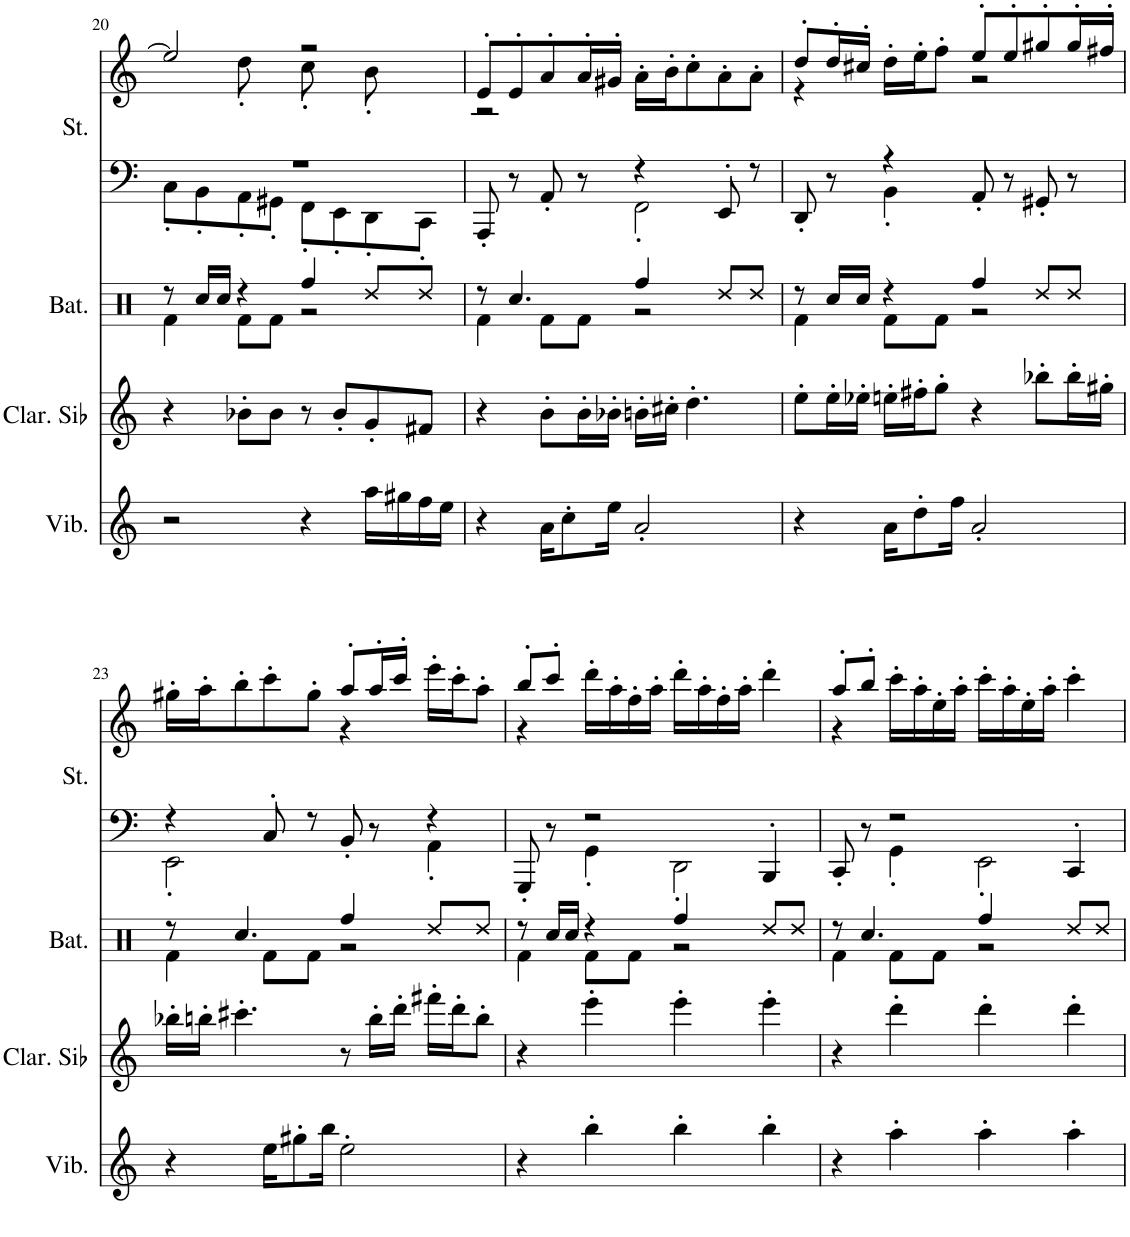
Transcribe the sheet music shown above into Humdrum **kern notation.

**kern	**kern	**kern	**kern	**kern
*part4	*part3	*part2	*part1	*part1
*staff5	*staff4	*staff3	*staff2	*staff1
*I"Vibraphone	*I"Clarinette en Sib	*I"Batterie	*I"Cordes	*
*I'Vib.	*I'Clar. Sib	*I'Bat.	*	*
!!LO:PB:g=z
*clefG2	*clefG2	*clefX	*clefF4	*clefG2
*	*Trd1c2	*	*	*
*k[]	*k[]	*k[]	*k[]	*k[]
*M2/2	*M2/2	*M2/2	*M2/2	*M2/2
=20	=20	=20	=20	=20
*	*	*^	*^	*^
2r	4r	8r	4Rf\	1r	8C'\L	2ee/]	4ryy
.	.	16Rcc/LL	.	.	8BB'\	.	.
.	.	16Rcc/JJ	.	.	.	.	.
.	8b-X'\L	4r	8Rf\L	.	8AA'\	.	8dd'\
.	8b-\J	.	8Rf\J	.	8GG#X'\J	.	8ryy
4r	8r	4Rff/	2r	.	8FF'\L	2r	8cc'\
.	8b-'/L	.	.	.	8EE'\	.	8ryy
16aa\LL	8g'/	8Rdd/L	.	.	8DD'\	.	8b'\
16gg#X\	.	.	.	.	.	.	.
16ff\	8f#X/J	8Rdd/J	.	.	8CC'\J	.	8ryy
16ee\JJ	.	.	.	.	.	.	.
=21	=21	=21	=21	=21	=21	=21	=21
4r	4r	8r	4Rf\	8AAA'/	2ryy	8e'/L	2r
.	.	4.Rcc/	.	8r	.	8e'/	.
16a\KL	8b'\L	.	8Rf\L	8AA'/	.	8a'/	.
8cc'\	.	.	.	.	.	.	.
.	16b'\L	.	8Rf\J	8r	.	16a'/L	.
16ee\Jk	16b-X'\JJ	.	.	.	.	16g#X'/JJ	.
2a'/	16bn'\LL	4Rff/	2r	4r	2FF'\	16a'\LL	2ryy
.	16cc#X'\JJ	.	.	.	.	16b'\J	.
.	4.dd'\	.	.	.	.	8cc'\	.
.	.	8Rdd/L	.	8EE'/	.	8a'\	.
.	.	8Rdd/J	.	8r	.	8a'\J	.
=22	=22	=22	=22	=22	=22	=22	=22
4r	8ee'\L	8r	4Rf\	8DD'/	4ryy	8dd'/L	4r
.	16ee'\L	16Rcc/LL	.	8r	.	16dd'/L	.
.	16ee-X'\JJ	16Rcc/JJ	.	.	.	16cc#X'/JJ	.
16a\KL	16een'\LL	4r	8Rf\L	4r	4BB'\	16dd'\LL	4ryy
8dd'\	16ff#X'\J	.	.	.	.	16ee'\J	.
.	8gg'\J	.	8Rf\J	.	.	8ff'\J	.
16ff\Jk	.	.	.	.	.	.	.
2a'/	4r	4Rff/	2r	8AA'/	2ryy	8ee'/L	2r
.	.	.	.	8r	.	8ee'/	.
.	8bb-X'\L	8Rdd/L	.	8GG#X'/	.	8gg#X'/	.
.	16bb-'\L	8Rdd/J	.	8r	.	16gg#'/L	.
.	16gg#X'\JJ	.	.	.	.	16ff#X'/JJ	.
!!LO:LB:g=z	!!
=23	=23	=23	=23	=23	=23	=23	=23
4r	16bb-X'\LL	8r	4Rf\	4r	2EE'\	16gg#X'\LL	2ryy
.	16bbn'\JJ	.	.	.	.	16aa'\J	.
.	4.ccc#X'\	4.Rcc/	.	.	.	8bb'\	.
16ee\KL	.	.	8Rf\L	8C'/	.	8ccc'\	.
8gg#X'\	.	.	.	.	.	.	.
.	.	.	8Rf\J	8r	.	8gg#'\J	.
16bb\Jk	.	.	.	.	.	.	.
2ee'\	8r	4Rff/	2r	8BB'/	4ryy	8aa'/L	4r
.	16bb'\LL	.	.	8r	.	16aa'/L	.
.	16ddd'\JJ	.	.	.	.	16ccc'/JJ	.
.	16fff#X'\LL	8Rdd/L	.	4r	4AA'\	16eee'\LL	4ryy
.	16ddd'\J	.	.	.	.	16ccc'\J	.
.	8bb'\J	8Rdd/J	.	.	.	8aa'\J	.
=24	=24	=24	=24	=24	=24	=24	=24
4r	4r	8r	4Rf\	8GGG'/	4ryy	8bb'/L	4r
.	.	16Rcc/LL	.	8r	.	8ccc'/J	.
.	.	16Rcc/JJ	.	.	.	.	.
4bb'\	4eee'\	4r	8Rf\L	2r	4GG'\	16ddd'\LL	2.ryy
.	.	.	.	.	.	16aa'\	.
.	.	.	8Rf\J	.	.	16ff'\	.
.	.	.	.	.	.	16aa'\JJ	.
4bb'\	4eee'\	4Rff/	2r	.	2DD'\	16ddd'\LL	.
.	.	.	.	.	.	16aa'\	.
.	.	.	.	.	.	16ff'\	.
.	.	.	.	.	.	16aa'\JJ	.
4bb'\	4eee'\	8Rdd/L	.	4BBB'/	.	4ddd'\	.
.	.	8Rdd/J	.	.	.	.	.
=25	=25	=25	=25	=25	=25	=25	=25
4r	4r	8r	4Rf\	8CC'/	4ryy	8aa'/L	4r
.	.	4.Rcc/	.	8r	.	8bb'/J	.
4aa'\	4ddd'\	.	8Rf\L	2r	4GG'\	16ccc'\LL	2.ryy
.	.	.	.	.	.	16aa'\	.
.	.	.	8Rf\J	.	.	16ee'\	.
.	.	.	.	.	.	16aa'\JJ	.
4aa'\	4ddd'\	4Rff/	2r	.	2EE'\	16ccc'\LL	.
.	.	.	.	.	.	16aa'\	.
.	.	.	.	.	.	16ee'\	.
.	.	.	.	.	.	16aa'\JJ	.
4aa'\	4ddd'\	8Rdd/L	.	4CC'/	.	4ccc'\	.
.	.	8Rdd/J	.	.	.	.	.
*	*	*v	*v	*	*	*	*
*	*	*	*v	*v	*	*
*	*	*	*	*v	*v
=	=	=	=	=
*-	*-	*-	*-	*-
